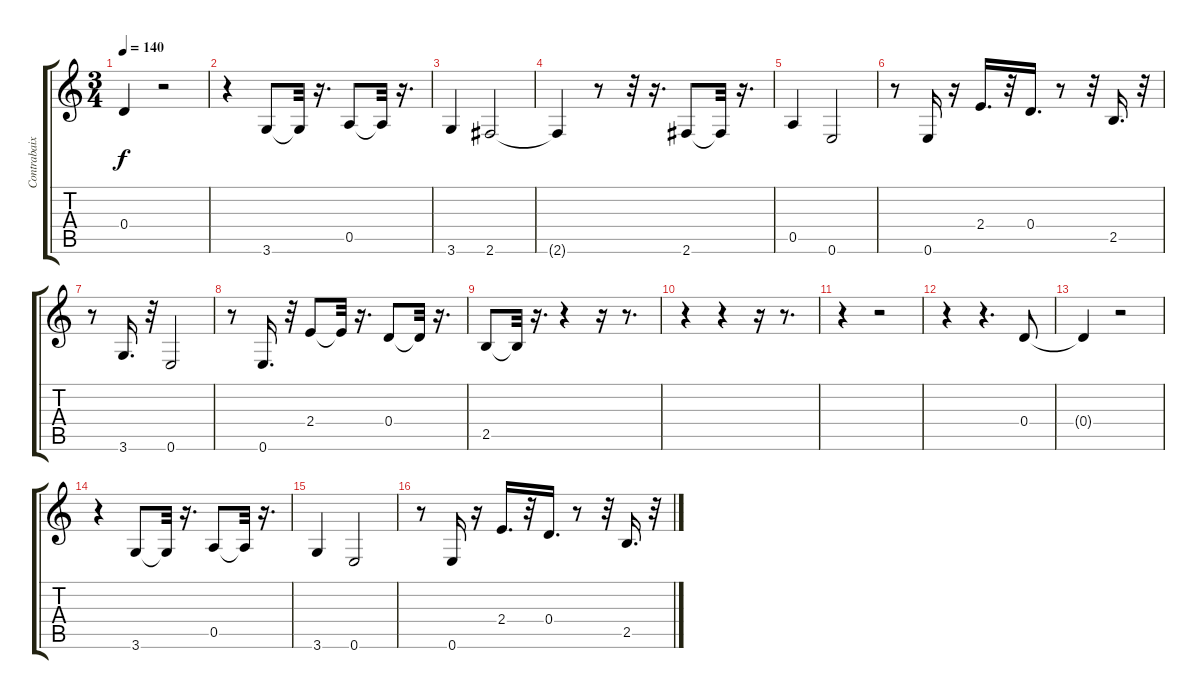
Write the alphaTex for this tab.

\track ("Contrabaixo" "Contrabaix") {instrument electricbassfinger}
\staff {score tabs}
\tuning (E4 B3 G3 D3 A2 E2) {hide}
\ts (3 4)
\tempo 140
\clef g2
\ks c
0.4.4{dy f} r.2 |
r.4 3.6.8 3.6{t}.32 r.16{d} 0.5.8 0.5{t}.32 r.16{d} |
3.6.4 2.6.2 |
2.6{t}.4 r.8 r.32 r.16{d} 2.6.8 2.6{t}.32 r.16{d} |
0.5.4 0.6.2 |
r.8 0.6.16 r.16 2.4.16{d} r.32 0.4.16{d} r.8 r.32 2.5.16{d} r.32 |
r.8 3.6.16{d} r.32 0.6.2 |
r.8 0.6.16{d} r.32 2.4.8 2.4{t}.32 r.16{d} 0.4.8 0.4{t}.32 r.16{d} |
2.5.8 2.5{t}.32 r.16{d} r.4 r.16 r.8{d} |
r.4 r.4 r.16 r.8{d} |
r.4 r.2 |
r.4 r.4{d} 0.4.8 |
0.4{t}.4 r.2 |
r.4 3.6.8 3.6{t}.32 r.16{d} 0.5.8 0.5{t}.32 r.16{d} |
3.6.4 0.6.2 |
r.8 0.6.16 r.16 2.4.16{d} r.32 0.4.16{d} r.8 r.32 2.5.16{d} r.32
